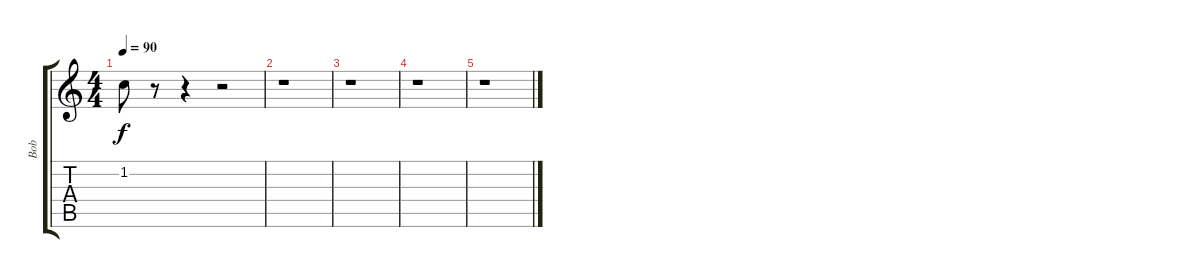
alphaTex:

\track ("Bob " "Bob ") {instrument acousticguitarnylon}
\staff {score tabs}
\tuning (E4 B3 G3 D3 A2 E2) {hide}
\ts (4 4)
\tempo 90
\clef g2
\ks c
1.2{t}.8{dy f} r.8 r.4 r.2 |
r.1 |
r.1 |
r.1 |
r.1
